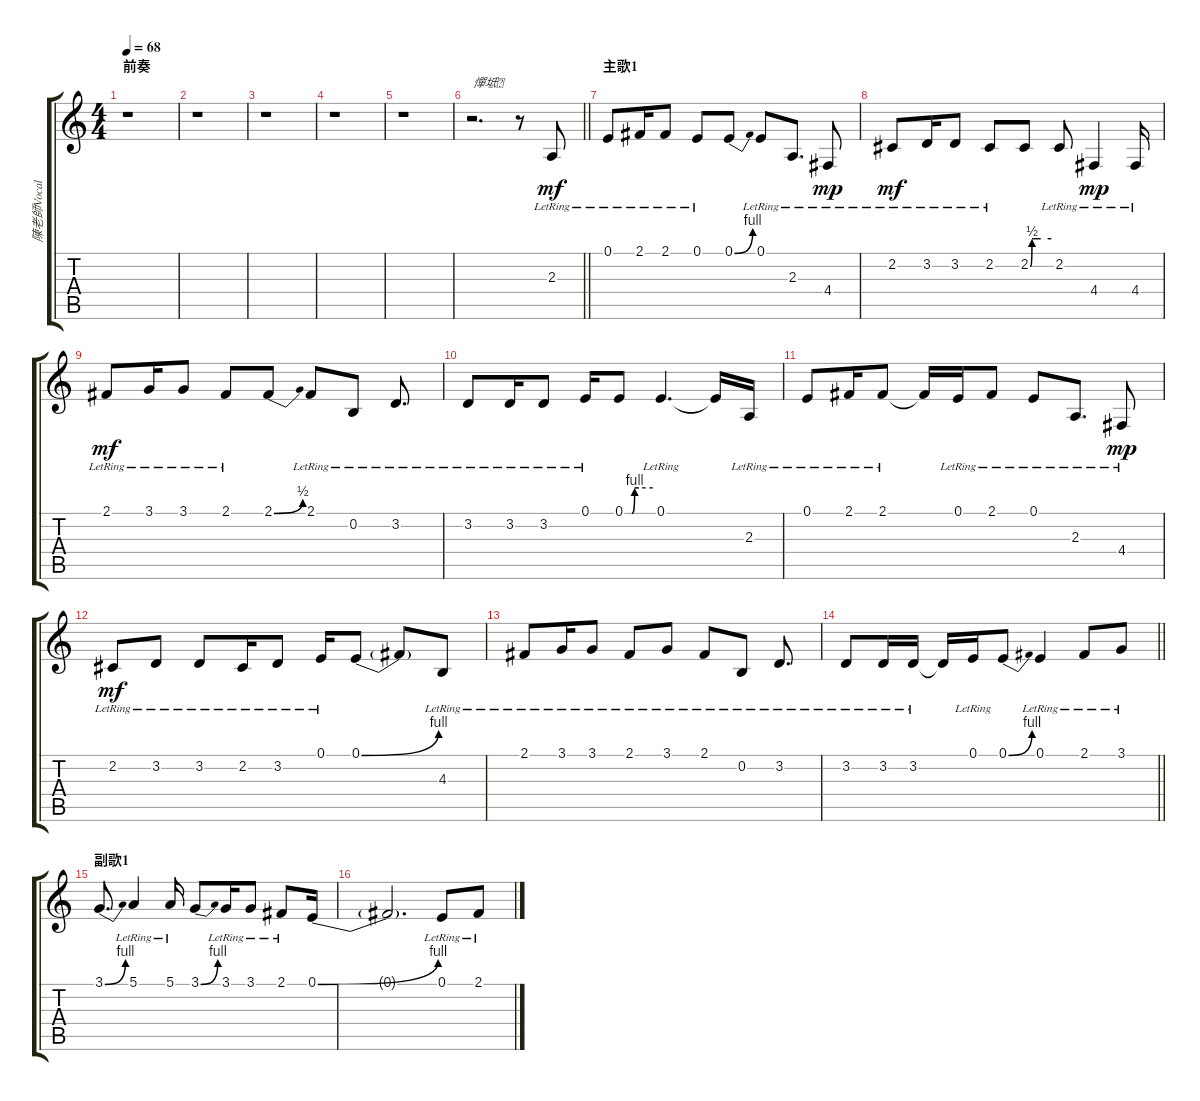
\track ("陳老師Vocal" "陳老師Vocal") {instrument acousticgrandpiano}
\staff {score tabs}
\tuning (E4 B3 G3 D3 A2 E2) {hide}
\ts (4 4)
\section ("" "前奏")
\tempo 68
\clef g2
\ks c
r.1{dy mf instrument acousticgrandpiano} |
r.1 |
r.1 |
r.1 |
r.1 |
\barLineRight lightlight
r.2{d txt "憚坻"} r.8 2.3{lr}.8 |
\section ("" "主歌1")
0.1{lr}.8 2.1{lr}.16 2.1{lr}.8 0.1{lr}.8 0.1{be (bend 0 0 60 4)}.8 0.1{lr}.8 2.3{lr}.8{d} 4.4{lr}.8{dy mp} |
2.2{lr}.8{dy mf} 3.2{lr}.16 3.2{lr}.8 2.2{lr}.8 2.2{be (custom 0 0 5 2 10 2 30 2 60 2)}.8 2.2{lr}.8 4.4{lr}.4{dy mp} 4.4{lr}.16 |
2.1{lr}.8{dy mf} 3.1{lr}.16 3.1{lr}.8 2.1{lr}.8 2.1{be (bend 0 0 60 2)}.8 2.1{lr}.8 0.2{lr}.8 3.2{lr}.8{d} |
3.2{lr}.8 3.2{lr}.16 3.2{lr}.8 0.1{lr}.16 0.1{be (custom 0 0 10 0 15 0 21 4 30 4 60 4)}.8 0.1{lr}.4{d} 0.1{t}.16 2.3{lr}.16 |
0.1{lr}.8 2.1{lr}.16 2.1{lr}.8 2.1{t}.16 0.1{lr}.16 2.1{lr}.8 0.1{lr}.8 2.3{lr}.8{d} 4.4{lr}.8{dy mp} |
2.2{lr}.8{dy mf} 3.2{lr}.8 3.2{lr}.8 2.2{lr}.16 3.2{lr}.8 0.1{lr}.16 0.1{be (bend 0 0 60 4)}.8 0.1{t}.8 4.3{lr}.8 |
2.1{lr}.8 3.1{lr}.16 3.1{lr}.8 2.1{lr}.8 3.1{lr}.8 2.1{lr}.8 0.2{lr}.8 3.2{lr}.8{d} |
\barLineRight lightlight
3.2{lr}.8 3.2{lr}.16 3.2{lr}.16 3.2{t}.16 0.1{lr}.16 0.1{be (bend 0 0 60 4)}.8 0.1{lr}.4 2.1{lr}.8 3.1{lr}.8 |
\section ("" "副歌1")
3.1{be (bend 0 0 60 4)}.8{d} 5.1{lr}.4 5.1{lr}.16 3.1{be (bend 0 0 60 4)}.8 3.1{lr}.16 3.1{lr}.8 2.1{lr}.8 0.1{be (bend 0 0 60 4)}.16 |
0.1{t}.2{d} 0.1{lr}.8 2.1{lr}.8
